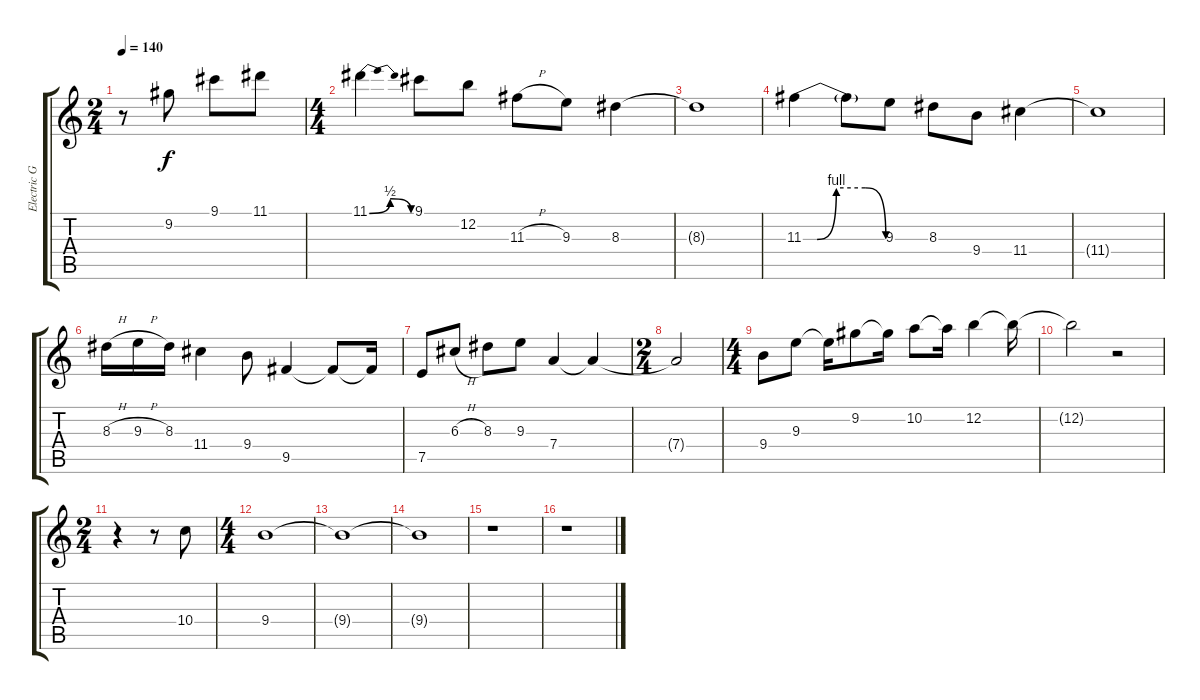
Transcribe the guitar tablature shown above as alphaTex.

\track ("Electric Guitar" "Electric G") {instrument electricguitarjazz}
\staff {score tabs}
\tuning (E4 B3 G3 D3 A2 E2) {hide}
\ts (2 4)
\tempo 140
\clef g2
\ks c
r.8{dy f} 9.2.8 9.1.8 11.1.8 |
\ts (4 4)
11.1{be (bendrelease 0 0 15 2 45 2 60 0)}.4 9.1.8 12.2.8 11.3{h}.8 9.3.8 8.3.4 |
8.3{t}.1 |
11.3{be (custom 0 0 10 0 24 4 45 4 60 0)}.4 11.3{t}.8 9.3.8 8.3.8 9.4.8 11.4.4 |
11.4{t}.1 |
8.3{h}.16 9.3{h}.16 8.3.16 11.4.4 9.4.8 9.5.4 9.5{t}.8 9.5{t}.16 |
7.5.8 6.3{h}.8 8.3.8 9.3.8 7.4.4 7.4{t}.4 |
\ts (2 4)
7.4{t}.2 |
\ts (4 4)
9.4.8 9.3.8 9.3{t}.16 9.2.8 9.2{t}.16 10.2.8 10.2{t}.16 12.2.4 12.2{t}.16 |
12.2{t}.2 r.2 |
\ts (2 4)
r.4 r.8 10.4.8 |
\ts (4 4)
9.4.1 |
9.4{t}.1 |
9.4{t}.1 |
r.1 |
r.1
